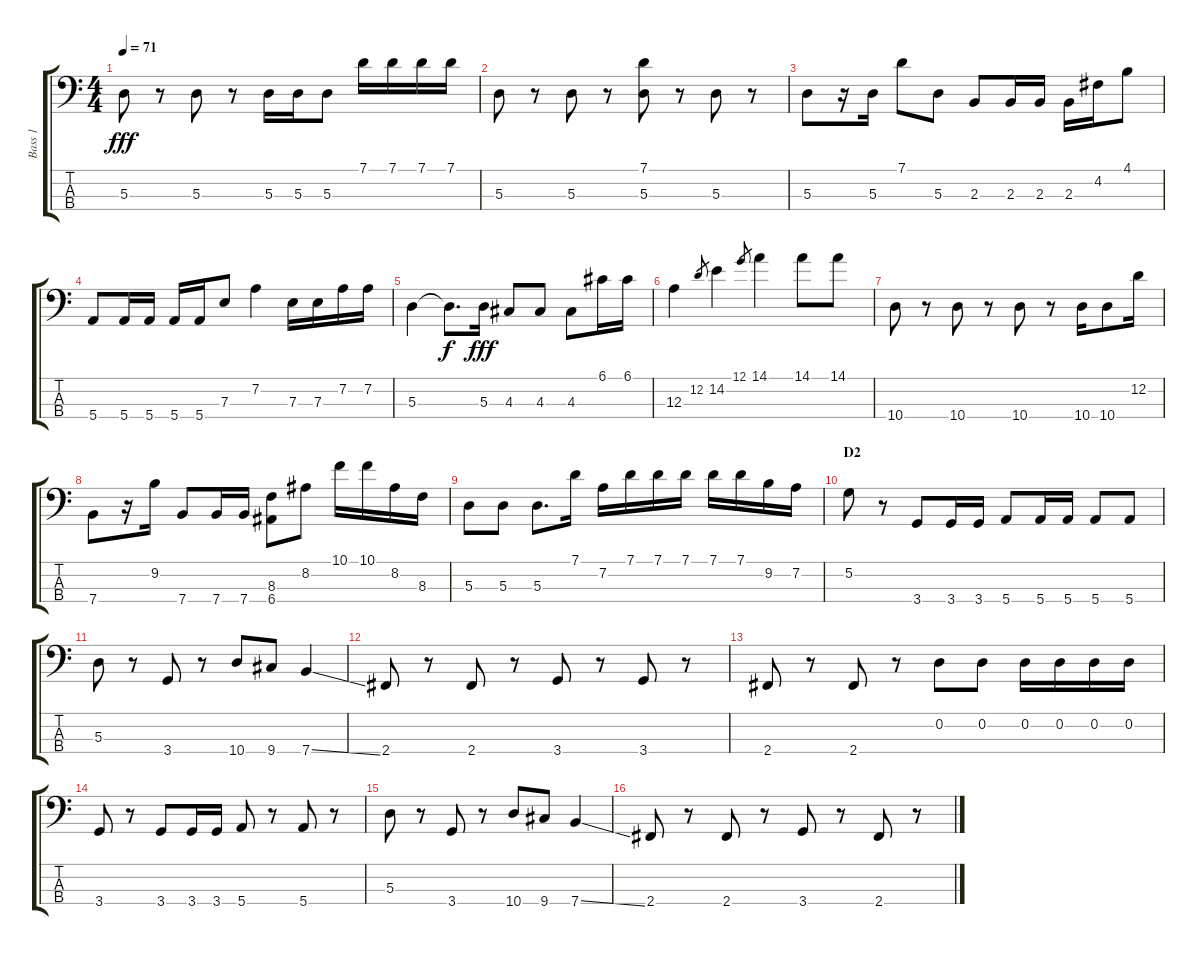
\track ("Bass 1" "Bass 1") {instrument electricbassfinger}
\staff {score tabs}
\tuning (G2 D2 A1 E1) {hide}
\ts (4 4)
\tempo 71
\clef f4
\ks c
5.3.8{dy fff} r.8 5.3.8 r.8 5.3.16 5.3.16 5.3.8 7.1.16 7.1.16 7.1.16 7.1.16 |
5.3.8 r.8 5.3.8 r.8 (7.1 5.3).8 r.8 5.3.8 r.8 |
5.3.8 r.16 5.3.16 7.1.8 5.3.8 2.3.8 2.3.16 2.3.16 2.3.16 4.2.16 4.1.8 |
5.4.8 5.4.16 5.4.16 5.4.16 5.4.16 7.3.8 7.2.4 7.3.16 7.3.16 7.2.16 7.2.16 |
5.3.4 5.3{t}.8{d dy f} 5.3.16{dy fff} 4.3.8 4.3.8 4.3.8 6.1.16 6.1.16 |
12.3.4 12.2.8{gr} 14.2.4 12.1.8{gr} 14.1.4 14.1.8 14.1.8 |
10.4.8 r.8 10.4.8 r.8 10.4.8 r.8 10.4.16 10.4.8 12.2.16 |
7.4.8 r.16 9.2.16 7.4.8 7.4.16 7.4.16 (8.3 6.4).8 8.2.8 10.1.16 10.1.16 8.2.16 8.3.16 |
5.3.8 5.3.8 5.3.8{d} 7.1.16 7.2.16 7.1.16 7.1.16 7.1.16 7.1.16 7.1.16 9.2.16 7.2.16 |
\section ("" "D2")
5.2.8 r.8 3.4.8 3.4.16 3.4.16 5.4.8 5.4.16 5.4.16 5.4.8 5.4.8 |
5.3.8 r.8 3.4.8 r.8 10.4.8 9.4.8 7.4{ss}.4 |
2.4.8 r.8 2.4.8 r.8 3.4.8 r.8 3.4.8 r.8 |
2.4.8 r.8 2.4.8 r.8 0.2.8 0.2.8 0.2.16 0.2.16 0.2.16 0.2.16 |
3.4.8 r.8 3.4.8 3.4.16 3.4.16 5.4.8 r.8 5.4.8 r.8 |
5.3.8 r.8 3.4.8 r.8 10.4.8 9.4.8 7.4{ss}.4 |
2.4.8 r.8 2.4.8 r.8 3.4.8 r.8 2.4.8 r.8
